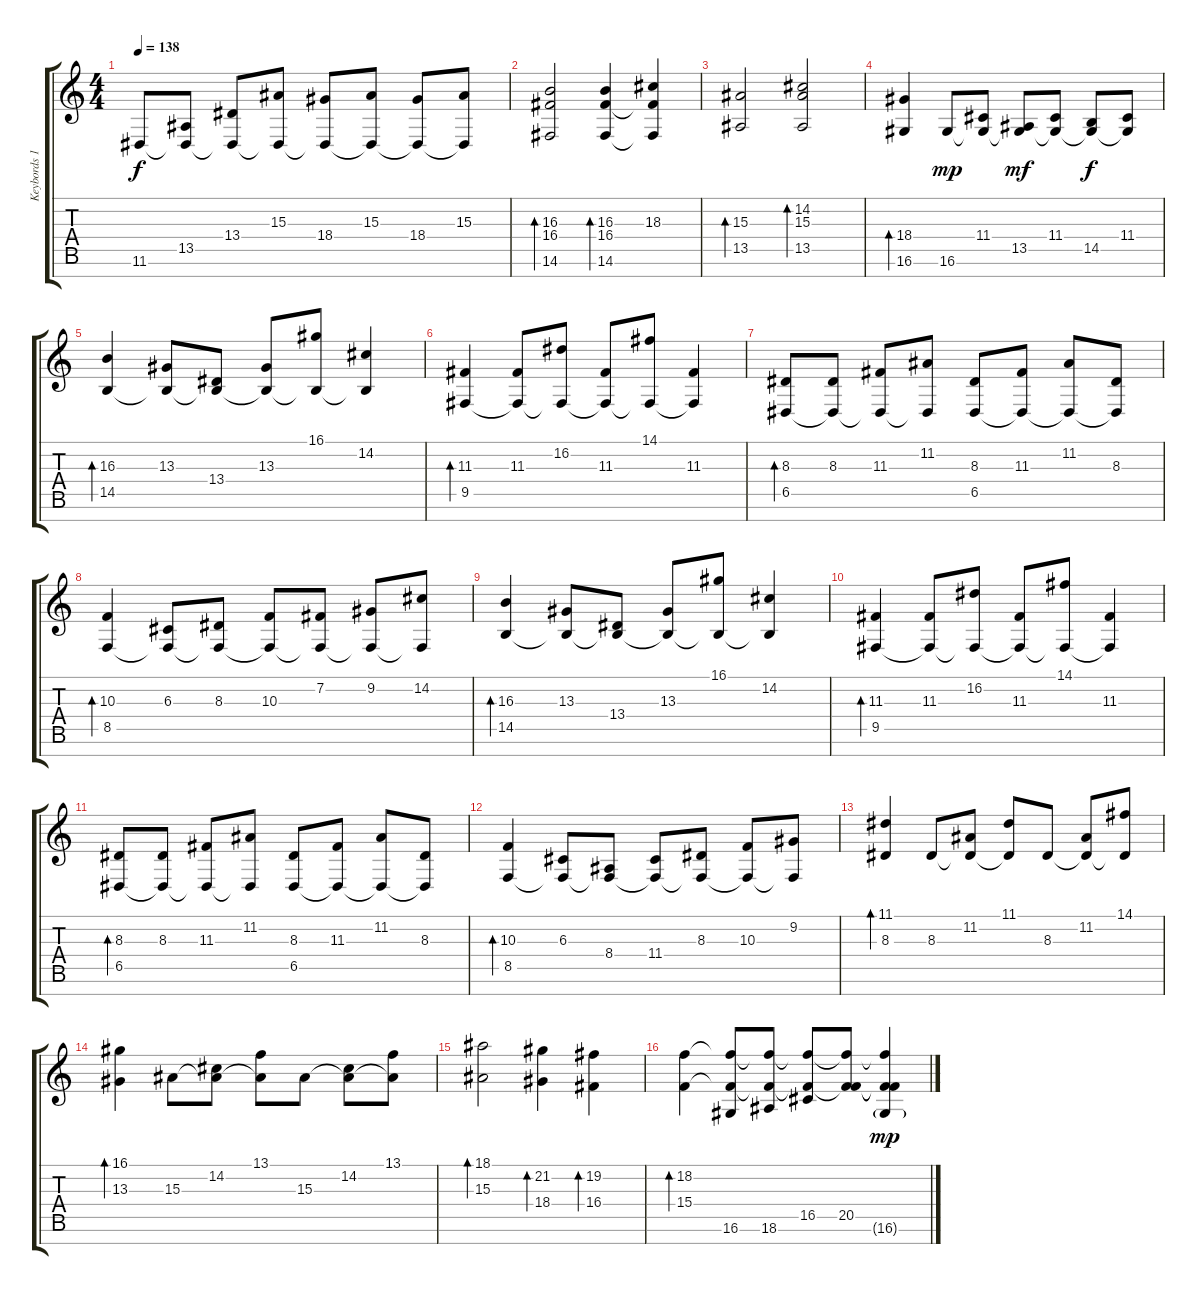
\track ("Keybords 1" "Keybords 1") {instrument brightacousticpiano}
\staff {score tabs}
\tuning (E4 B3 G3 D3 A2 E2 B1) {hide}
\ts (4 4)
\tempo 138
\clef g2
\ks c
11.6.8{dy f} (13.5 11.6{t}).8 (13.4 11.6{t}).8 (15.3 11.6{t}).8 (18.4 11.6{t}).8 (15.3 11.6{t}).8 (18.4 11.6{t}).8 (15.3 11.6{t}).8 |
(16.3 16.4 14.6).2{bd 120} (16.3 16.4 14.6).4{bd 120} (18.3 16.4{t} 14.6{t}).4 |
(15.3 13.5).2{bd 120} (14.2 15.3 13.5).2{bd 120} |
(18.4 16.6).4{bd 120} 16.6.8{dy mp} (11.4 16.6{t}).8 (13.5 16.6{t}).8{dy mf} (11.4 16.6{t}).8 (14.5 16.6{t}).8{dy f} (11.4 16.6{t}).8 |
(16.3 14.5).4{bd 120} (13.3 14.5{t}).8 (13.4 14.5{t}).8 (13.3 14.5{t}).8 (16.1 14.5{t}).8 (14.2 14.5{t}).4 |
(11.3 9.5).4{bd 120} (11.3 9.5{t}).8 (16.2 9.5{t}).8 (11.3 9.5{t}).8 (14.1 9.5{t}).8 (11.3 9.5{t}).4 |
(8.3 6.5).8{bd 120} (8.3 6.5{t}).8 (11.3 6.5{t}).8 (11.2 6.5{t}).8 (8.3 6.5).8 (11.3 6.5{t}).8 (11.2 6.5{t}).8 (8.3 6.5{t}).8 |
(10.3 8.5).4{bd 120} (6.3 8.5{t}).8 (8.3 8.5{t}).8 (10.3 8.5{t}).8 (7.2 8.5{t}).8 (9.2 8.5{t}).8 (14.2 8.5{t}).8 |
(16.3 14.5).4{bd 120} (13.3 14.5{t}).8 (13.4 14.5{t}).8 (13.3 14.5{t}).8 (16.1 14.5{t}).8 (14.2 14.5{t}).4 |
(11.3 9.5).4{bd 120} (11.3 9.5{t}).8 (16.2 9.5{t}).8 (11.3 9.5{t}).8 (14.1 9.5{t}).8 (11.3 9.5{t}).4 |
(8.3 6.5).8{bd 120} (8.3 6.5{t}).8 (11.3 6.5{t}).8 (11.2 6.5{t}).8 (8.3 6.5).8 (11.3 6.5{t}).8 (11.2 6.5{t}).8 (8.3 6.5{t}).8 |
(10.3 8.5).4{bd 120} (6.3 8.5{t}).8 (8.4 8.5{t}).8 (11.4 8.5{t}).8 (8.3 8.5{t}).8 (10.3 8.5{t}).8 (9.2 8.5{t}).8 |
(11.1 8.3).4{bd 120} 8.3.8 (11.2 8.3{t}).8 (11.1 8.3{t}).8 8.3.8 (11.2 8.3{t}).8 (14.1 8.3{t}).8 |
(16.1 13.3).4{bd 120} 15.3.8 (14.2 15.3{t}).8 (13.1 15.3{t}).8 15.3.8 (14.2 15.3{t}).8 (13.1 15.3{t}).8 |
(18.1 15.3).2{bd 120} (21.2 18.4).4{bd 120} (19.2 16.4).4{bd 120} |
(18.2 15.4).4{bd 240} (18.2{t} 15.4{t} 16.6).8 (18.2{t} 15.4{t} 18.6).8 (18.2{t} 15.4{t} 16.5).8 (18.2{t} 15.4{t} 20.5).8 (18.2{t} 15.4{t} 20.5{t} 16.6{g}).4{dy mp}
